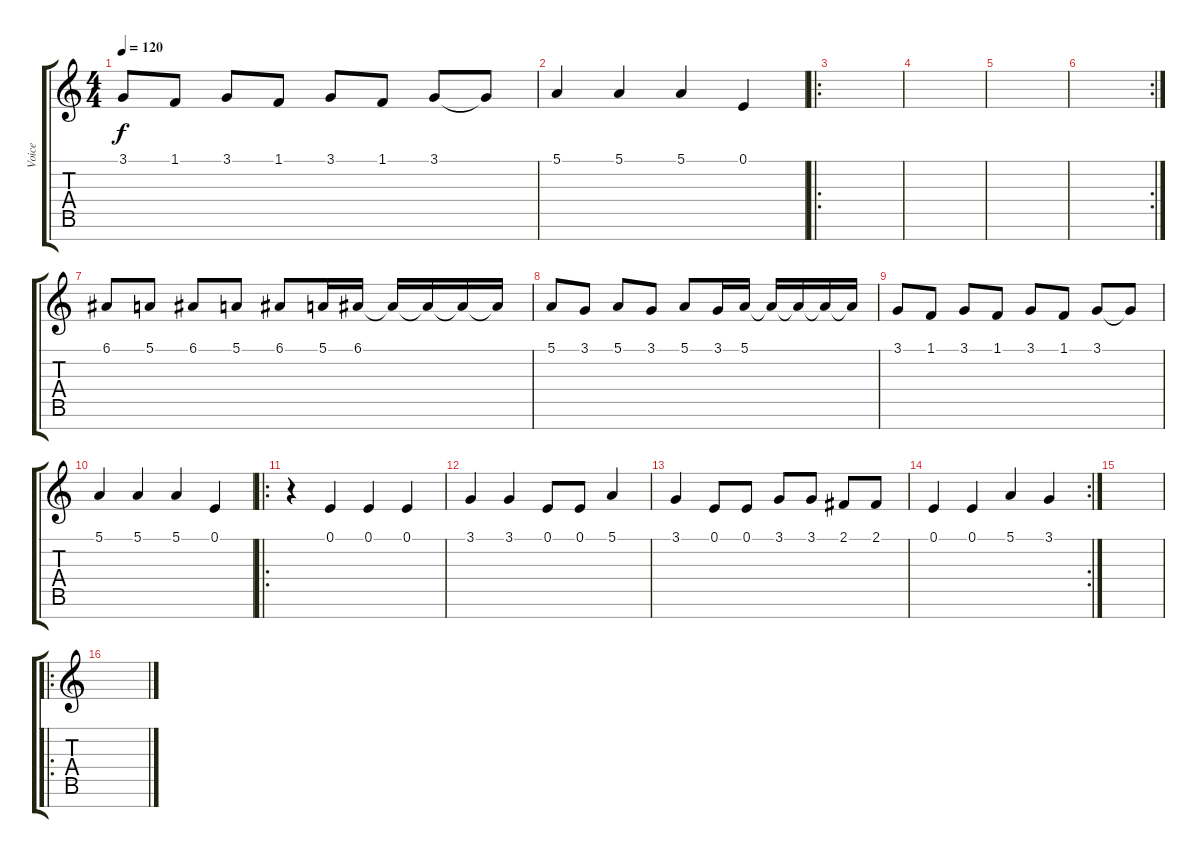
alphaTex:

\track ("Voice" "Voice") {instrument choiraahs}
\staff {score tabs}
\tuning (E4 B3 G3 D3 A2 E2 B1) {hide}
\ts (4 4)
\tempo 120
\clef g2
\ks c
3.1.8{dy f} 1.1.8 3.1.8 1.1.8 3.1.8 1.1.8 3.1.8 3.1{t}.8 |
5.1.4 5.1.4 5.1.4 0.1.4 |
\ro
|
|
|
\rc 2
|
6.1.8 5.1.8 6.1.8 5.1.8 6.1.8 5.1.16 6.1.16 6.1{t}.16 6.1{t}.16 6.1{t}.16 6.1{t}.16 |
5.1.8 3.1.8 5.1.8 3.1.8 5.1.8 3.1.16 5.1.16 5.1{t}.16 5.1{t}.16 5.1{t}.16 5.1{t}.16 |
3.1.8 1.1.8 3.1.8 1.1.8 3.1.8 1.1.8 3.1.8 3.1{t}.8 |
5.1.4 5.1.4 5.1.4 0.1.4 |
\ro
r.4 0.1.4 0.1.4 0.1.4 |
3.1.4 3.1.4 0.1.8 0.1.8 5.1.4 |
3.1.4 0.1.8 0.1.8 3.1.8 3.1.8 2.1.8 2.1.8 |
\rc 2
0.1.4 0.1.4 5.1.4 3.1.4 |
|
\ro
